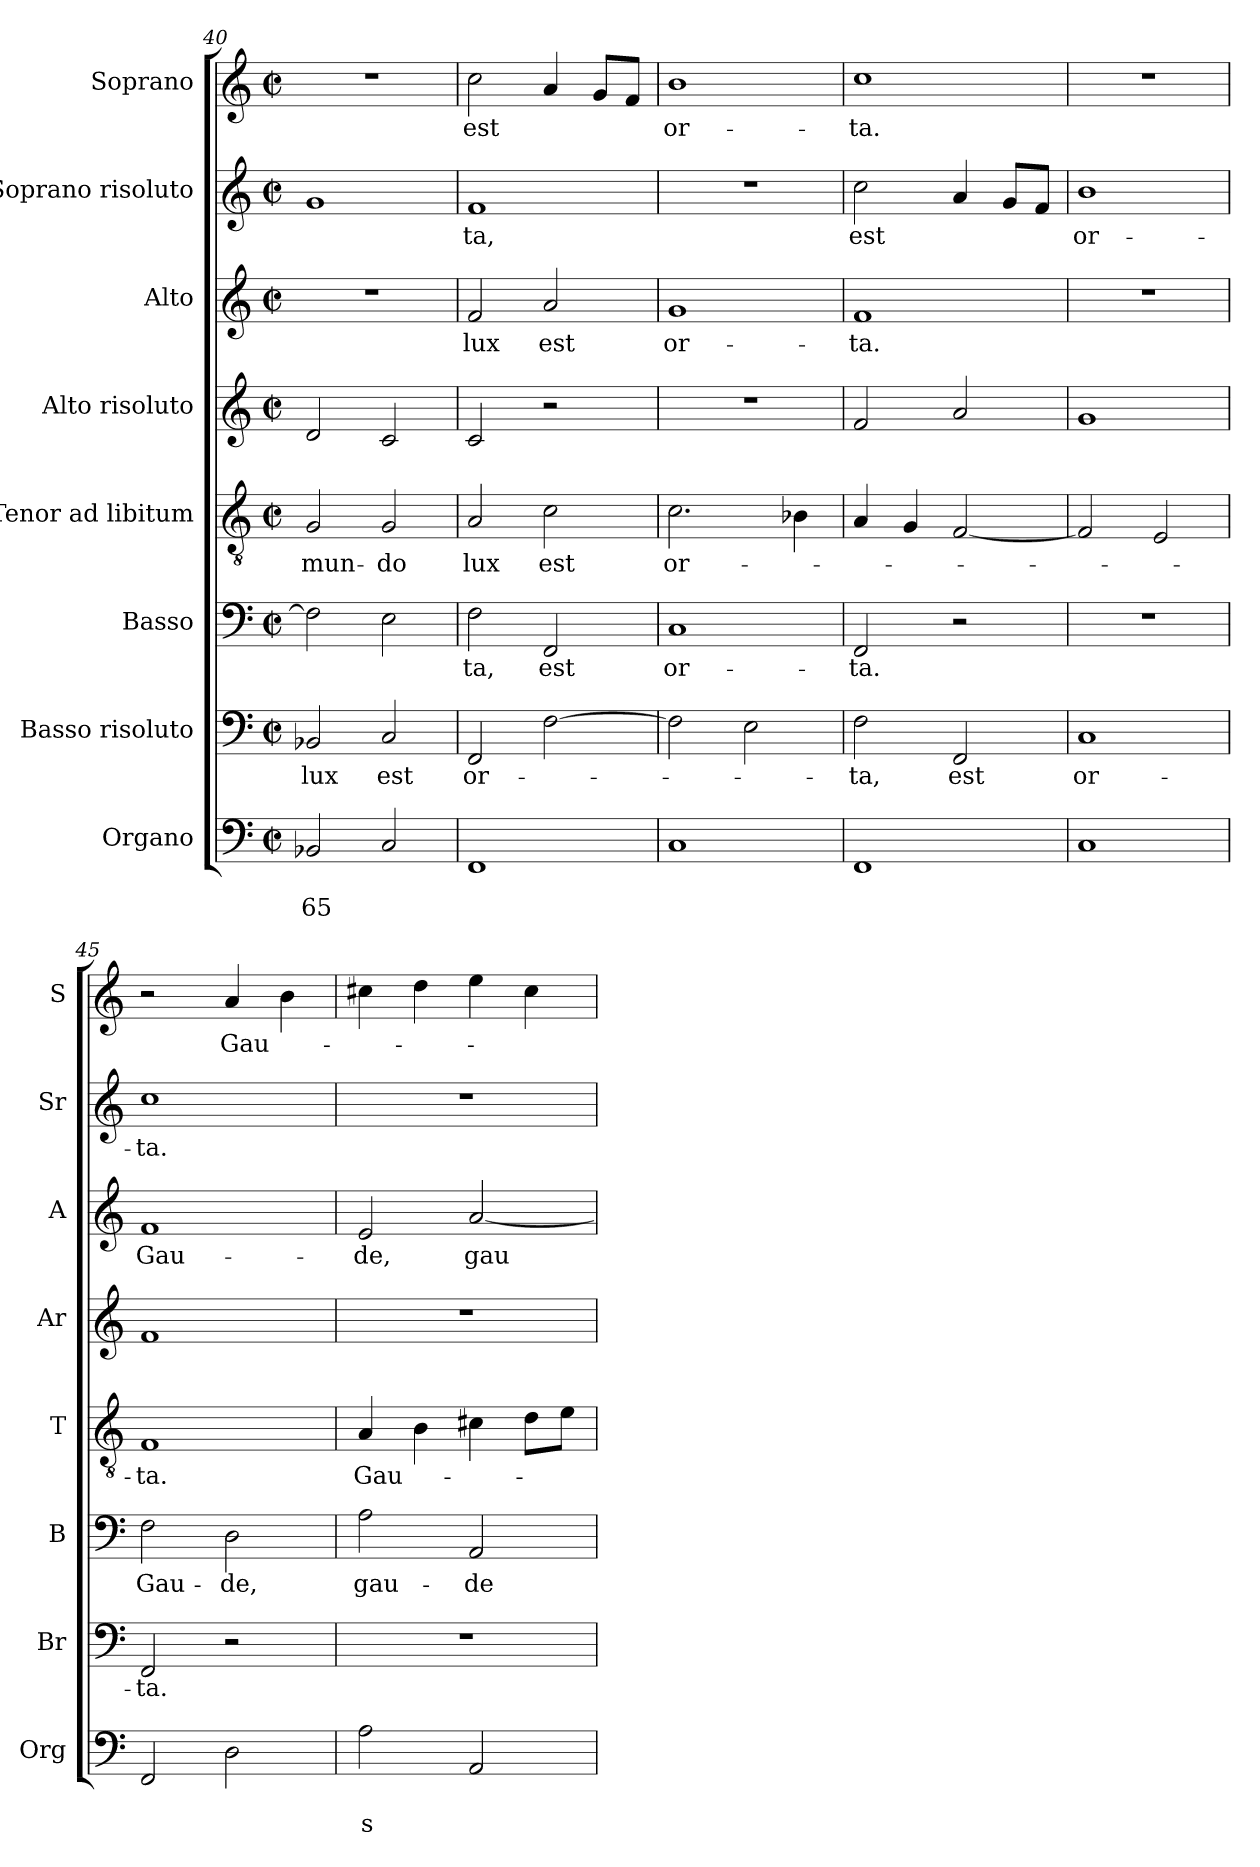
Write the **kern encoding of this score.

**kern	**text	**text	**kern	**text	**kern	**text	**kern	**text	**kern	**kern	**text	**kern	**text	**kern	**text
*part8	*part8	*part8	*part7	*part7	*part6	*part6	*part5	*part5	*part4	*part3	*part3	*part2	*part2	*part1	*part1
*staff8	*staff8	*staff8	*staff7	*staff7	*staff6	*staff6	*staff5	*staff5	*staff4	*staff3	*staff3	*staff2	*staff2	*staff1	*staff1
*I"Organo	*	*	*I"Basso risoluto	*	*I"Basso	*	*I"Tenor ad libitum	*	*I"Alto risoluto	*I"Alto	*	*I"Soprano risoluto	*	*I"Soprano	*
*I'Org	*	*	*I'Br	*	*I'B	*	*I'T	*	*I'Ar	*I'A	*	*I'Sr	*	*I'S	*
*clefF4	*	*	*clefF4	*	*clefF4	*	*clefGv2	*	*clefG2	*clefG2	*	*clefG2	*	*clefG2	*
*k[]	*	*	*k[]	*	*k[]	*	*k[]	*	*k[]	*k[]	*	*k[]	*	*k[]	*
*C:	*	*	*C:	*	*C:	*	*C:	*	*C:	*C:	*	*C:	*	*C:	*
*M2/2	*	*	*M2/2	*	*M2/2	*	*M2/2	*	*M2/2	*M2/2	*	*M2/2	*	*M2/2	*
*met(c|)	*	*	*met(c|)	*	*met(c|)	*	*met(c|)	*	*met(c|)	*met(c|)	*	*met(c|)	*	*met(c|)	*
=40	=40	=40	=40	=40	=40	=40	=40	=40	=40	=40	=40	=40	=40	=40	=40
!	!	!LO:LY:b	!	!LO:LY:b	!	!	!	!LO:LY:b	!	!	!	!	!	!	!
2BB-X/	.	65	2BB-X/	lux	2F\]	.	2G/	mun-	2d/	1r	.	1g	.	1r	.
!	!	!	!	!LO:LY:b	!	!	!	!LO:LY:b	!	!	!	!	!	!	!
2C/	.	.	2C/	est	2E\	.	2G/	-do	2c/	.	.	.	.	.	.
=41	=41	=41	=41	=41	=41	=41	=41	=41	=41	=41	=41	=41	=41	=41	=41
!	!	!	!	!LO:LY:b	!	!LO:LY:b	!	!LO:LY:b	!	!	!LO:LY:b	!	!LO:LY:b	!	!LO:LY:b
1FF	.	.	2FF/	or-	2F\	-ta,	2A/	lux	2c/	2f/	lux	1f	-ta,	2cc\	est
!	!	!	!	!	!	!LO:LY:b	!	!LO:LY:b	!	!	!LO:LY:b	!	!	!	!
.	.	.	[2F\	.	2FF/	est	2c\	est	2r	2a/	est	.	.	4a/	.
.	.	.	.	.	.	.	.	.	.	.	.	.	.	8g/L	.
.	.	.	.	.	.	.	.	.	.	.	.	.	.	8f/J	.
=42	=42	=42	=42	=42	=42	=42	=42	=42	=42	=42	=42	=42	=42	=42	=42
*^	*	*	*	*	*	*	*	*	*	*	*	*	*	*	*
!	!	!	!	!	!	!	!LO:LY:b	!	!LO:LY:b	!	!	!LO:LY:b	!	!	!	!LO:LY:b
1C	2ryy	.	.	2F\]	.	1C	or-	2.c\	or-	1r	1g	or-	1r	.	1b	or-
.	2ryy	.	.	2E\	.	.	.	.	.	.	.	.	.	.	.	.
.	.	.	.	.	.	.	.	4B-X\	.	.	.	.	.	.	.	.
*v	*v	*	*	*	*	*	*	*	*	*	*	*	*	*	*	*
=43	=43	=43	=43	=43	=43	=43	=43	=43	=43	=43	=43	=43	=43	=43	=43
!	!	!	!	!LO:LY:b	!	!LO:LY:b	!	!	!	!	!LO:LY:b	!	!LO:LY:b	!	!LO:LY:b
1FF	.	.	2F\	-ta,	2FF/	-ta.	4A/	.	2f/	1f	-ta.	2cc\	est	1cc	-ta.
.	.	.	.	.	.	.	4G/	.	.	.	.	.	.	.	.
!	!	!	!	!LO:LY:b	!	!	!	!	!	!	!	!	!	!	!
.	.	.	2FF/	est	2r	.	[2F/	.	2a/	.	.	4a/	.	.	.
.	.	.	.	.	.	.	.	.	.	.	.	8g/L	.	.	.
.	.	.	.	.	.	.	.	.	.	.	.	8f/J	.	.	.
!!LO:PB:g=z
=44	=44	=44	=44	=44	=44	=44	=44	=44	=44	=44	=44	=44	=44	=44	=44
!	!	!	!	!LO:LY:b	!	!	!	!	!	!	!	!	!LO:LY:b	!	!
1C	.	.	1C	or-	1r	.	2F/]	.	1g	1r	.	1b	or-	1r	.
.	.	.	.	.	.	.	2E/	.	.	.	.	.	.	.	.
=45	=45	=45	=45	=45	=45	=45	=45	=45	=45	=45	=45	=45	=45	=45	=45
!	!	!	!	!LO:LY:b	!	!LO:LY:b	!	!LO:LY:b	!	!	!LO:LY:b	!	!LO:LY:b	!	!
2FF/	.	.	2FF/	-ta.	2F\	Gau-	1F	-ta.	1f	1f	Gau-	1cc	-ta.	2r	.
!	!	!	!	!	!	!LO:LY:b	!	!	!	!	!	!	!	!	!LO:LY:b
2D\	.	.	2r	.	2D\	-de,	.	.	.	.	.	.	.	4a/	Gau-
.	.	.	.	.	.	.	.	.	.	.	.	.	.	4b\	.
=46	=46	=46	=46	=46	=46	=46	=46	=46	=46	=46	=46	=46	=46	=46	=46
!	!	!LO:LY:b	!	!	!	!LO:LY:b	!	!LO:LY:b	!	!	!LO:LY:b	!	!	!	!
2A\	.	s	1r	.	2A\	gau-	4A/	Gau-	1r	2e/	-de,	1r	.	4cc#X\	.
.	.	.	.	.	.	.	4B\	.	.	.	.	.	.	4dd\	.
!	!	!	!	!	!	!LO:LY:b	!	!	!	!	!LO:LY:b	!	!	!	!
2AA/	.	.	.	.	2AA/	-de	4c#X\	.	.	[2a/	gau-	.	.	4ee\	.
.	.	.	.	.	.	.	8d\L	.	.	.	.	.	.	4cc#\	.
.	.	.	.	.	.	.	8e\J	.	.	.	.	.	.	.	.
=	=	=	=	=	=	=	=	=	=	=	=	=	=	=	=
*-	*-	*-	*-	*-	*-	*-	*-	*-	*-	*-	*-	*-	*-	*-	*-
